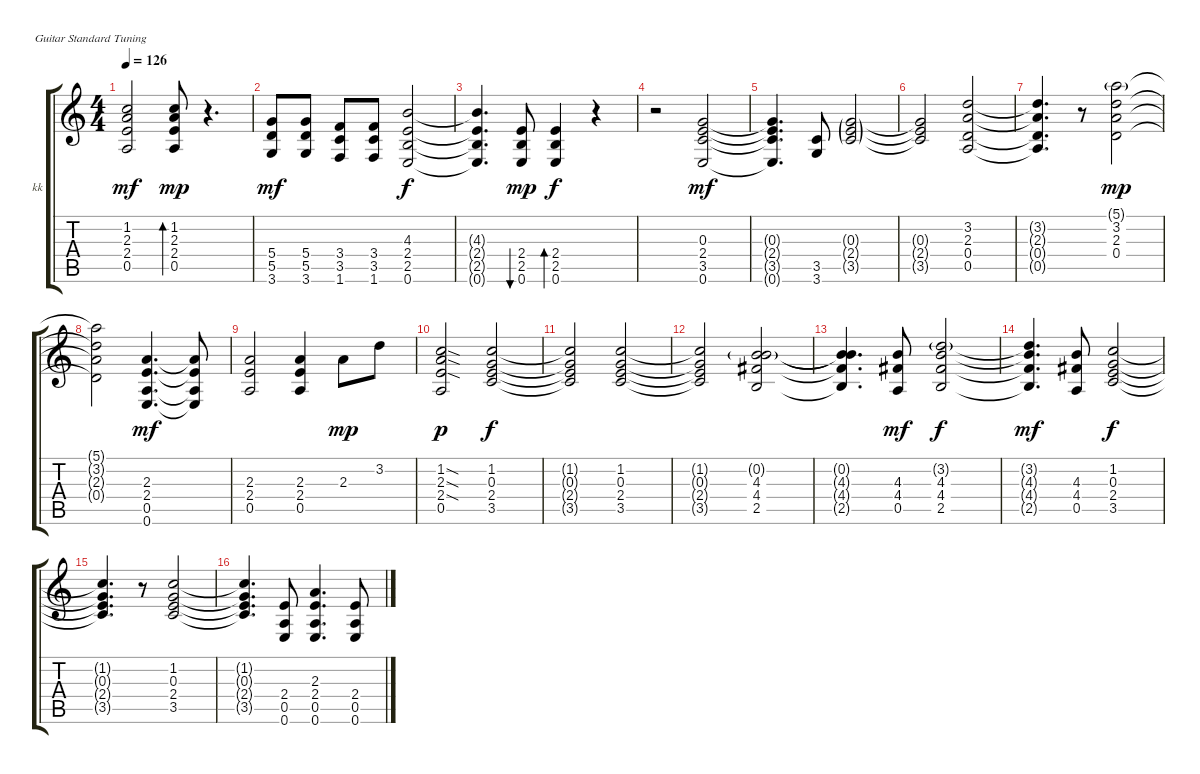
\bracketExtendMode groupsimilarinstruments
\firstSystemTrackNameOrientation horizontal
\otherSystemsTrackNameOrientation horizontal
\track ("intro / rythm / solo - kk" "kk") {instrument electricguitarclean}
\staff {score tabs}
\tuning (E4 B3 G3 D3 A2 E2)
\ts (4 4)
\tempo 126
\clef g2
\ks c
(1.2{t} 2.3{t} 2.4{t} 0.5{t}).2{dy mf} (0.5 2.4 2.3 1.2).8{bd 51 dy mp} r.4{d} |
(5.4 3.6 5.5).8{dy mf} (5.4 5.5 3.6).8 (3.4 3.5 1.6).8 (3.4 3.5 1.6).8 (0.6 2.5 2.4 4.3).2{dy f} |
(2.4{t} 2.5{t} 0.6{t} 4.3{t}).4{d} (2.5 0.6 2.4).8{bu 40 dy mp} (2.5 0.6 2.4).4{bd 39 dy f} r.4 |
r.2 (2.4 3.5 0.6 0.3).2{dy mf} |
(2.4{t} 3.5{t} 0.6{t} 0.3{t}).4{d} (3.6 3.5).8 (2.4{g} 0.3{g} 3.5{g}).2 |
(3.5{t} 2.4{t} 0.3{t}).2 (3.2 2.3 0.4 0.5).2 |
(2.3{t} 3.2{t} 0.4{t} 0.5{t}).4{d} r.8 (3.2 2.3 5.1{g} 0.4).2{dy mp} |
(2.3{t} 0.4{t} 3.2{t} 5.1{t}).2 (2.3 2.4 0.5 0.6).4{d dy mf} (2.4{t} 0.5{t} 0.6{t} 2.3{t}).8 |
(2.3 2.4 0.5).2 (2.3 2.4 0.5).4 2.3.8{dy mp} 3.2.8 |
(2.3{sod} 1.2{sod} 2.4{sod} 0.5).2{dy p} (1.2 0.3 2.4 3.5).2{dy f} |
(1.2{t} 0.3{t} 2.4{t} 3.5{t}).2 (1.2 0.3 2.4 3.5).2 |
(1.2{t} 0.3{t} 2.4{t} 3.5{t}).2 (4.3 4.4 2.5 0.2{g}).2 |
(4.3{t} 4.4{t} 2.5{t} 0.2{t}).4{d} (4.4 0.5 4.3).8{dy mf} (4.3 4.4 2.5 3.2{g}).2{dy f} |
(4.3{t} 4.4{t} 2.5{t} 3.2{t}).4{d dy mf} (4.4 0.5 4.3).8 (1.2 0.3 2.4 3.5).2{dy f} |
(1.2{t} 0.3{t} 2.4{t} 3.5{t}).4{d} r.8 (1.2 0.3 2.4 3.5).2 |
(1.2{t} 0.3{t} 2.4{t} 3.5{t}).4{d} (2.4 0.5 0.6).8 (2.3 2.4 0.5 0.6).4{d} (2.4 0.5 0.6).8
